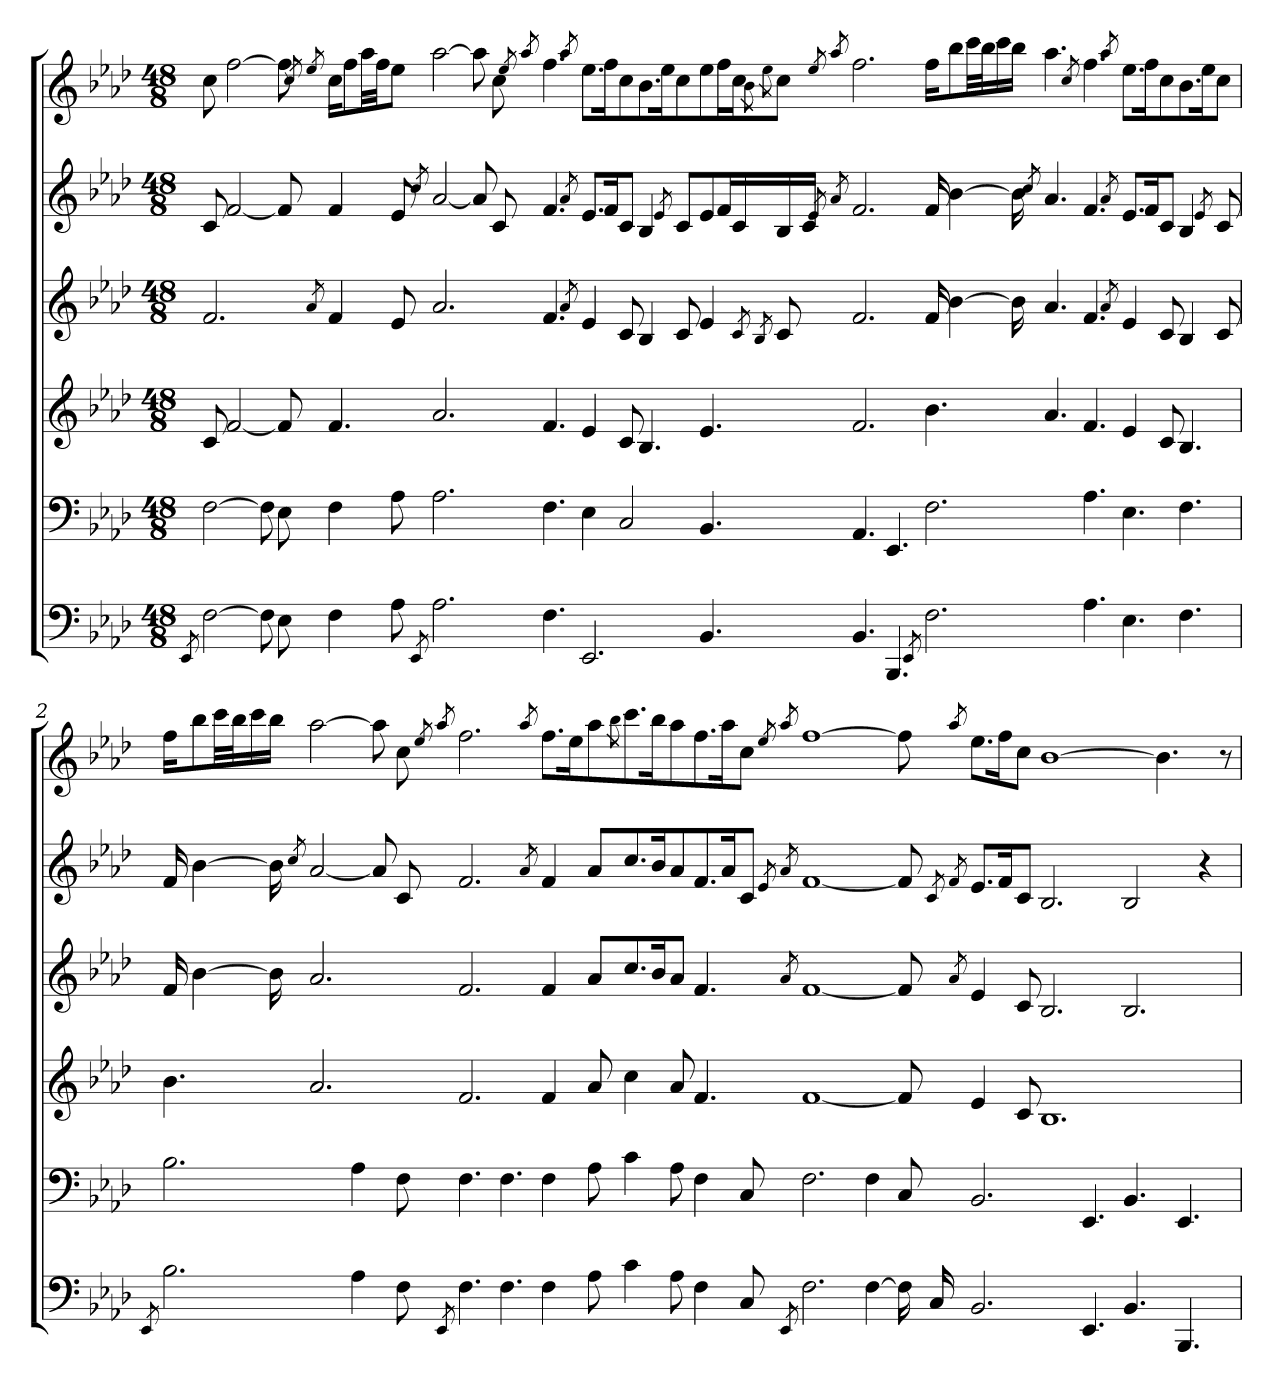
**kern	**kern	**kern	**kern	**kern	**kern
*part6	*part5	*part4	*part3	*part2	*part1
*staff6	*staff5	*staff4	*staff3	*staff2	*staff1
*clefF4	*clefF4	*clefG2	*clefG2	*clefG2	*clefG2
*k[b-e-a-d-]	*k[b-e-a-d-]	*k[b-e-a-d-]	*k[b-e-a-d-]	*k[b-e-a-d-]	*k[b-e-a-d-]
*M48/8	*M48/8	*M48/8	*M48/8	*M48/8	*M48/8
=1	=1	=1	=1	=1	=1
8qEE-	.	.	.	.	.
[2F	[2F	8c	2.f	8c	8cc
.	.	[2f	.	[2f	[2ff
8F]	8F]	.	.	.	.
8E-	8E-	8f]	.	8f]	8ff]
.	.	.	.	.	8qcc
.	.	.	8qa-	.	8qee-
4F	4F	4.f	4f	4f	16cc\KL
.	.	.	.	.	8ff\
.	.	.	.	.	32aa-\LL
.	.	.	.	.	32ff\JJ
8A-	8A-	.	8e-	8e-	8ee-\J
8qEE-	.	.	.	8qcc	.
2.A-	2.A-	2.a-	2.a-	[2a-	[2aa-
.	.	.	.	8a-]	8aa-]
.	.	.	.	8c	8cc
.	.	.	.	.	8qee-
.	.	.	.	.	8qaa-
4.F	4.F	4.f	4.f	4.f	4.ff
.	.	.	8qa-	8qa-	8qaa-
2.EE-	4E-	4e-	4e-	8.e-/L	8.ee-\L
.	.	.	.	16f/K	16ff\K
.	2C	8c	8c	8c/J	8cc\
.	.	4.B-	4B-	4B-	8.b-\
.	.	.	.	.	16ee-\K
.	.	.	.	8qe-	.
.	.	.	8c	8c/L	8cc\
4.BB-	4.BB-	4.e-	4e-	8e-/	8ee-\
.	.	.	.	16f/L	16ff\L
.	.	.	.	16c/	16cc\J
.	.	.	8qc	.	8qb-\
.	.	.	8qB-	.	8qee-\
.	.	.	8c	16B-/	8cc\J
.	.	.	.	16c/JJ	.
.	.	.	.	8qe-	8qee-
.	.	.	.	8qa-	8qaa-
4.BB-	4.AA-	2.f	2.f	2.f	2.ff
4.BBB-	4.EE-	.	.	.	.
8qEE-	.	.	.	.	.
2.F	2.F	4.b-	16f	16f	16ff\KL
.	.	.	[4b-	[4b-	8bb-\
.	.	.	.	.	32ccc\LL
.	.	.	.	.	32bb-\J
.	.	.	.	.	16ccc\
.	.	.	16b-]	16b-]	16bb-\JJ
.	.	.	.	8qcc	.
.	.	4.a-	4.a-	4.a-	4.aa-
.	.	.	.	.	8qcc
4.A-	4.A-	4.f	4.f	4.f	4.ff
.	.	.	8qa-	8qa-	8qaa-
4.E-	4.E-	4e-	4e-	8.e-/L	8.ee-\L
.	.	.	.	16f/K	16ff\K
.	.	8c	8c	8c/J	8cc\
4.F	4.F	4.B-	4B-	4B-	8.b-\
.	.	.	.	.	16ee-\K
.	.	.	.	8qe-	.
.	.	.	8c	8c	8cc\J
=2	=2	=2	=2	=2	=2
8qEE-	.	.	.	.	.
2.B-	2.B-	4.b-	16f	16f	16ff\KL
.	.	.	[4b-	[4b-	8bb-\
.	.	.	.	.	32ccc\LL
.	.	.	.	.	32bb-\J
.	.	.	.	.	16ccc\
.	.	.	16b-]	16b-]	16bb-\JJ
.	.	.	.	8qcc	.
.	.	2.a-	2.a-	[2a-	[2aa-
4A-	4A-	.	.	.	.
.	.	.	.	8a-]	8aa-]
8F	8F	.	.	8c	8cc
.	.	.	.	.	8qee-
8qEE-	.	.	.	.	8qaa-
4.F	4.F	2.f	2.f	2.f	2.ff
4.F	4.F	.	.	.	.
.	.	.	.	8qa-	8qaa-
4F	4F	4f	4f	4f	8.ff\L
.	.	.	.	.	16ee-\K
8A-	8A-	8a-	8a-/L	8a-/L	8aa-\
.	.	.	.	.	8qbb-\
4c	4c	4cc	8.cc/	8.cc/	8.ccc\
.	.	.	16b-/K	16b-/K	16bb-\K
8A-	8A-	8a-	8a-/J	8a-/	8aa-\
4F	4F	4.f	4.f	8.f/	8.ff\
.	.	.	.	16a-/K	16aa-\K
8C	8C	.	.	8c/J	8cc\J
.	.	.	.	8qe-	8qee-
8qEE-	.	.	8qa-	8qa-	8qaa-
2.F	2.F	[1f	[1f	[1f	[1ff
[4F	4F	.	.	.	.
16F]	8C	8f]	8f]	8f]	8ff]
16C	.	.	.	.	.
.	.	.	.	8qc	.
.	.	.	8qa-	8qf	8qaa-
2.BB-	2.BB-	4e-	4e-	8.e-/L	8.ee-\L
.	.	.	.	16f/K	16ff\K
.	.	8c	8c	8c/J	8cc\J
.	.	1.B-	2.B-	2.B-	[1b-
4.EE-	4.EE-	.	.	.	.
4.BB-	4.BB-	.	2.B-	2B-	.
.	.	.	.	.	4.b-]
4.BBB-	4.EE-	.	.	.	.
.	.	.	.	4r	.
.	.	.	.	.	8r
=	=	=	=	=	=
*-	*-	*-	*-	*-	*-
